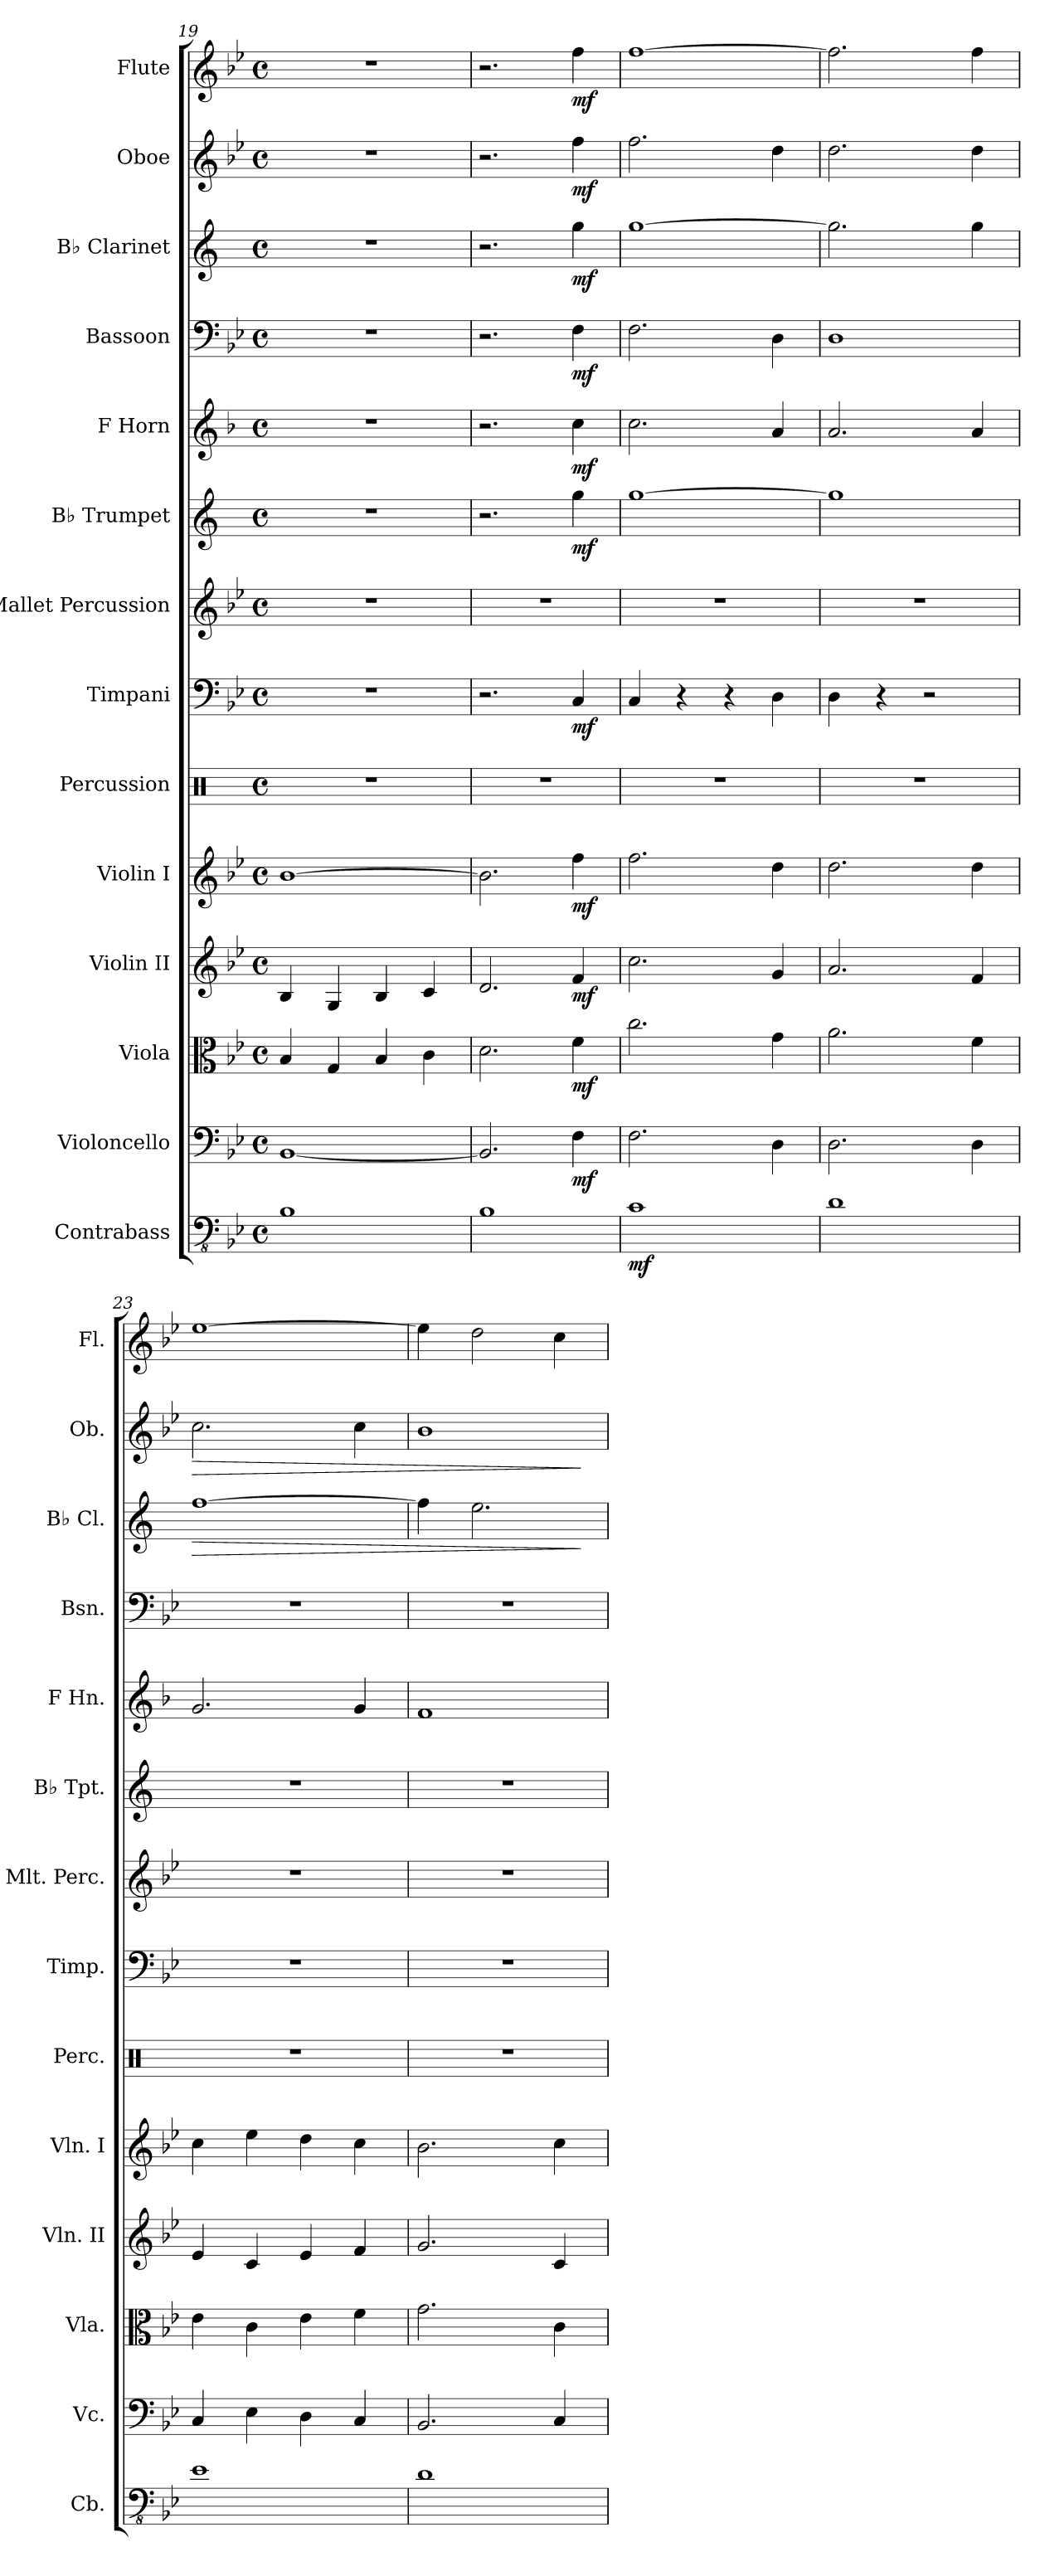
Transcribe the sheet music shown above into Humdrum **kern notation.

**kern	**dynam	**kern	**dynam	**kern	**dynam	**kern	**dynam	**kern	**dynam	**kern	**kern	**dynam	**kern	**kern	**dynam	**kern	**dynam	**kern	**dynam	**kern	**dynam	**kern	**dynam	**kern	**dynam
*part14	*part14	*part13	*part13	*part12	*part12	*part11	*part11	*part10	*part10	*part9	*part8	*part8	*part7	*part6	*part6	*part5	*part5	*part4	*part4	*part3	*part3	*part2	*part2	*part1	*part1
*staff14	*staff14	*staff13	*staff13	*staff12	*staff12	*staff11	*staff11	*staff10	*staff10	*staff9	*staff8	*staff8	*staff7	*staff6	*staff6	*staff5	*staff5	*staff4	*staff4	*staff3	*staff3	*staff2	*staff2	*staff1	*staff1
*I"Contrabass	*	*I"Violoncello	*	*I"Viola	*	*I"Violin II	*	*I"Violin I	*	*I"Percussion	*I"Timpani	*	*I"Mallet Percussion	*I"B♭ Trumpet	*	*I"F Horn	*	*I"Bassoon	*	*I"B♭ Clarinet	*	*I"Oboe	*	*I"Flute	*
*I'Cb.	*	*I'Vc.	*	*I'Vla.	*	*I'Vln. II	*	*I'Vln. I	*	*I'Perc.	*I'Timp.	*	*I'Mlt. Perc.	*I'B♭ Tpt.	*	*I'F Hn.	*	*I'Bsn.	*	*I'B♭ Cl.	*	*I'Ob.	*	*I'Fl.	*
*clefFv4	*	*clefF4	*	*clefC3	*	*clefG2	*	*clefG2	*	*clefX	*clefF4	*	*clefG2	*clefG2	*	*clefG2	*	*clefF4	*	*clefG2	*	*clefG2	*	*clefG2	*
*ITrd7c12	*	*	*	*	*	*	*	*	*	*	*	*	*ITrd-14c-24	*ITrd1c2	*	*ITrd4c7	*	*	*	*ITrd1c2	*	*	*	*	*
*k[b-e-]	*	*k[b-e-]	*	*k[b-e-]	*	*k[b-e-]	*	*k[b-e-]	*	*k[]	*k[b-e-]	*	*k[b-e-]	*k[b-e-]	*	*k[b-e-]	*	*k[b-e-]	*	*k[b-e-]	*	*k[b-e-]	*	*k[b-e-]	*
*M4/4	*	*M4/4	*	*M4/4	*	*M4/4	*	*M4/4	*	*M4/4	*M4/4	*	*M4/4	*M4/4	*	*M4/4	*	*M4/4	*	*M4/4	*	*M4/4	*	*M4/4	*
*met(c)	*	*met(c)	*	*met(c)	*	*met(c)	*	*met(c)	*	*met(c)	*met(c)	*	*met(c)	*met(c)	*	*met(c)	*	*met(c)	*	*met(c)	*	*met(c)	*	*met(c)	*
=19	=19	=19	=19	=19	=19	=19	=19	=19	=19	=19	=19	=19	=19	=19	=19	=19	=19	=19	=19	=19	=19	=19	=19	=19	=19
1BBB-	.	[1BB-	.	4B-/	.	4B-/	.	[1b-	.	1r	1r	.	1r	1r	.	1r	.	1r	.	1r	.	1r	.	1r	.
.	.	.	.	4G/	.	4G/	.	.	.	.	.	.	.	.	.	.	.	.	.	.	.	.	.	.	.
.	.	.	.	4B-/	.	4B-/	.	.	.	.	.	.	.	.	.	.	.	.	.	.	.	.	.	.	.
.	.	.	.	4c\	.	4c/	.	.	.	.	.	.	.	.	.	.	.	.	.	.	.	.	.	.	.
=20	=20	=20	=20	=20	=20	=20	=20	=20	=20	=20	=20	=20	=20	=20	=20	=20	=20	=20	=20	=20	=20	=20	=20	=20	=20
1BBB-	.	2.BB-/]	.	2.d\	.	2.d/	.	2.b-\]	.	1r	2.r	.	1r	2.r	.	2.r	.	2.r	.	2.r	.	2.r	.	2.r	.
!	!	!	!LO:DY:b	!	!LO:DY:b	!	!LO:DY:b	!	!LO:DY:b	!	!	!LO:DY:b	!	!	!LO:DY:b	!	!LO:DY:b	!	!LO:DY:b	!	!LO:DY:b	!	!LO:DY:b	!	!LO:DY:b
.	.	4F\	mf	4f\	mf	4f/	mf	4ff\	mf	.	4C/	mf	.	4ff\	mf	4f\	mf	4F\	mf	4ff\	mf	4ff\	mf	4ff\	mf
=21	=21	=21	=21	=21	=21	=21	=21	=21	=21	=21	=21	=21	=21	=21	=21	=21	=21	=21	=21	=21	=21	=21	=21	=21	=21
!	!LO:DY:b	!	!	!	!	!	!	!	!	!	!	!	!	!	!	!	!	!	!	!	!	!	!	!	!
1CC	mf	2.F\	.	2.cc\	.	2.cc\	.	2.ff\	.	1r	4C/	.	1r	[1ff	.	2.f\	.	2.F\	.	[1ff	.	2.ff\	.	[1ff	.
.	.	.	.	.	.	.	.	.	.	.	4r	.	.	.	.	.	.	.	.	.	.	.	.	.	.
.	.	.	.	.	.	.	.	.	.	.	4r	.	.	.	.	.	.	.	.	.	.	.	.	.	.
.	.	4D\	.	4g\	.	4g/	.	4dd\	.	.	4D\	.	.	.	.	4d/	.	4D\	.	.	.	4dd\	.	.	.
=22	=22	=22	=22	=22	=22	=22	=22	=22	=22	=22	=22	=22	=22	=22	=22	=22	=22	=22	=22	=22	=22	=22	=22	=22	=22
1DD	.	2.D\	.	2.a\	.	2.a/	.	2.dd\	.	1r	4D\	.	1r	1ff]	.	2.d/	.	1D	.	2.ff\]	.	2.dd\	.	2.ff\]	.
.	.	.	.	.	.	.	.	.	.	.	4r	.	.	.	.	.	.	.	.	.	.	.	.	.	.
.	.	.	.	.	.	.	.	.	.	.	2r	.	.	.	.	.	.	.	.	.	.	.	.	.	.
.	.	4D\	.	4f\	.	4f/	.	4dd\	.	.	.	.	.	.	.	4d/	.	.	.	4ff\	.	4dd\	.	4ff\	.
=23	=23	=23	=23	=23	=23	=23	=23	=23	=23	=23	=23	=23	=23	=23	=23	=23	=23	=23	=23	=23	=23	=23	=23	=23	=23
!	!	!	!	!	!	!	!	!	!	!	!	!	!	!	!	!	!	!	!	!	!LO:HP:b	!	!LO:HP:b	!	!
1EE-	.	4C/	.	4e-\	.	4e-/	.	4cc\	.	1r	1r	.	1r	1r	.	2.c/	.	1r	.	[1ee-	>	2.cc\	>	[1ee-	.
.	.	4E-\	.	4c\	.	4c/	.	4ee-\	.	.	.	.	.	.	.	.	.	.	.	.	.	.	.	.	.
.	.	4D\	.	4e-\	.	4e-/	.	4dd\	.	.	.	.	.	.	.	.	.	.	.	.	.	.	.	.	.
.	.	4C/	.	4f\	.	4f/	.	4cc\	.	.	.	.	.	.	.	4c/	.	.	.	.	.	4cc\	.	.	.
=24	=24	=24	=24	=24	=24	=24	=24	=24	=24	=24	=24	=24	=24	=24	=24	=24	=24	=24	=24	=24	=24	=24	=24	=24	=24
1DD	.	2.BB-/	.	2.g\	.	2.g/	.	2.b-\	.	1r	1r	.	1r	1r	.	1B-	.	1r	.	4ee-\]	.	1b-	.	4ee-\]	.
.	.	.	.	.	.	.	.	.	.	.	.	.	.	.	.	.	.	.	.	2.dd\	.	.	.	2dd\	.
.	.	4C/	.	4c\	.	4c/	.	4cc\	.	.	.	.	.	.	.	.	.	.	.	.	.	.	.	4cc\	.
.	.	.	.	.	.	.	.	.	.	.	.	.	.	.	.	.	.	.	.	.	]	.	]	.	.
=	=	=	=	=	=	=	=	=	=	=	=	=	=	=	=	=	=	=	=	=	=	=	=	=	=
*-	*-	*-	*-	*-	*-	*-	*-	*-	*-	*-	*-	*-	*-	*-	*-	*-	*-	*-	*-	*-	*-	*-	*-	*-	*-
